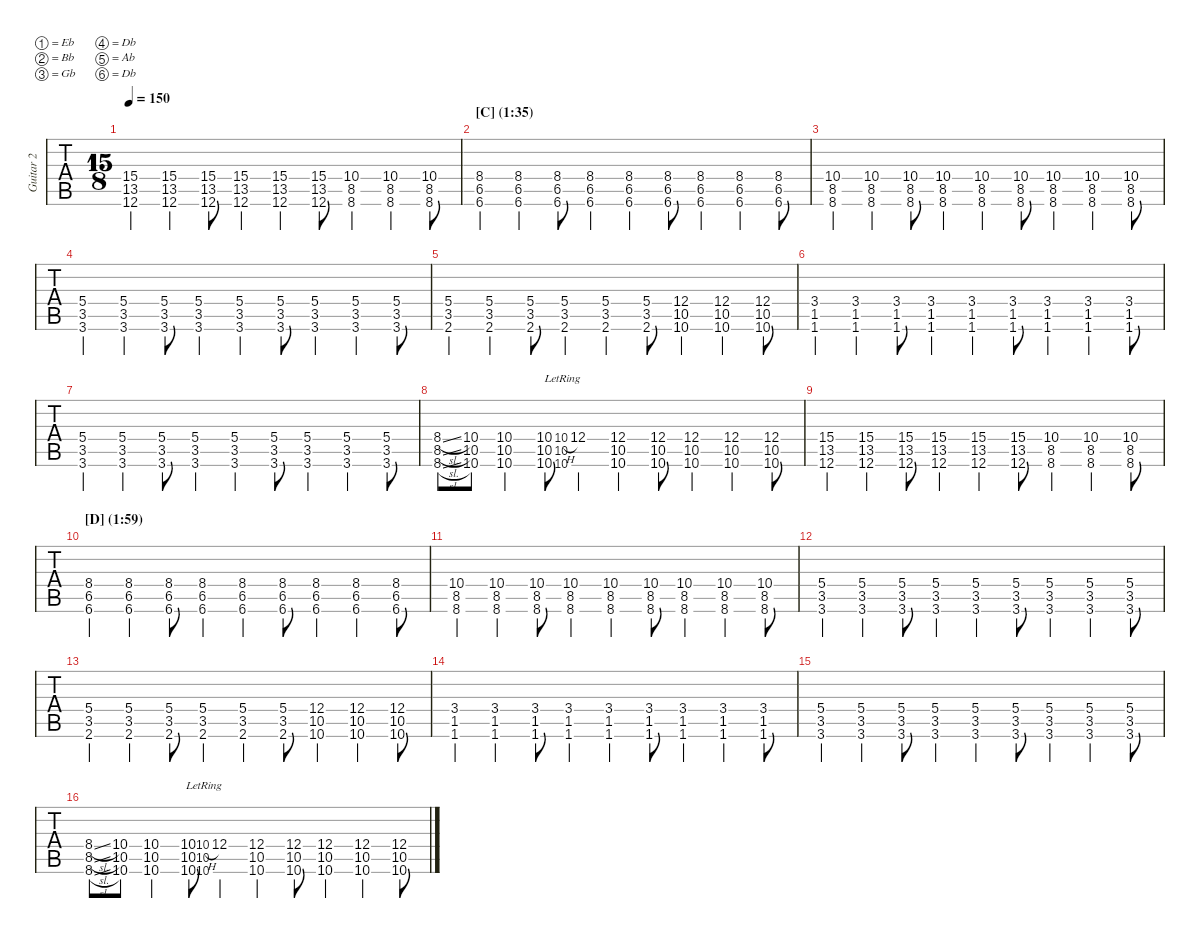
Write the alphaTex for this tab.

\defaultSystemsLayout 2
\hideDynamics
\bracketExtendMode nobrackets
\multiTrackTrackNamePolicy allsystems
\firstSystemTrackNameMode fullname
\otherSystemsTrackNameMode fullname
\otherSystemsTrackNameOrientation horizontal
\track ("Guitar 2" "Guitar 2") {instrument overdrivenguitar}
\staff {tabs}
\tuning (Eb4 Bb3 Gb3 Db3 Ab2 Db2)
\ts (15 8)
\scale
0.977121
\tempo 150
\accidentals auto
\clef g2
\ottava regular
\simile none
\ks aminor
(12.6{acc x} 15.4{acc #} 13.5{acc #}).4{dy mp} (12.6{acc x} 15.4{acc #} 13.5{acc #}).4 (12.6{acc x} 15.4{acc #} 13.5{acc #}).8 (12.6{acc x} 15.4{acc #} 13.5{acc #}).4 (12.6{acc x} 15.4{acc #} 13.5{acc #}).4 (12.6{acc x} 15.4{acc #} 13.5{acc #}).8 (10.4{acc #} 8.5{acc #} 8.6{acc #}).4 (10.4{acc #} 8.5{acc #} 8.6{acc #}).4 (10.4{acc #} 8.5{acc #} 8.6{acc #}).8 |
\section ("C" "(1:35)")
\scale
1.024 (6.6{acc #} 8.4{acc #} 6.5{acc #}).4{dy p} (6.6{acc #} 8.4{acc #} 6.5{acc #}).4 (6.6{acc #} 8.4{acc #} 6.5{acc #}).8 (6.6{acc #} 8.4{acc #} 6.5{acc #}).4 (6.6{acc #} 6.5{acc #} 8.4{acc #}).4 (6.6{acc #} 8.4{acc #} 6.5{acc #}).8 (6.6{acc #} 8.4{acc #} 6.5{acc #}).4 (6.6{acc #} 8.4{acc #} 6.5{acc #}).4 (6.6{acc #} 6.5{acc #} 8.4{acc #}).8 |
\scale
0.976004 (8.6{acc #} 10.4{acc #} 8.5{acc #}).4 (8.6{acc #} 10.4{acc #} 8.5{acc #}).4 (8.6{acc #} 10.4{acc #} 8.5{acc #}).8 (8.6{acc #} 10.4{acc #} 8.5{acc #}).4 (8.6{acc #} 8.5{acc #} 10.4{acc #}).4 (8.6{acc #} 10.4{acc #} 8.5{acc #}).8 (8.6{acc #} 10.4{acc #} 8.5{acc #}).4 (8.6{acc #} 10.4{acc #} 8.5{acc #}).4 (8.6{acc #} 8.5{acc #} 10.4{acc #}).8 |
\scale
1.02024 (3.6{acc #} 5.4{acc x} 3.5{acc #}).4 (3.6{acc #} 5.4{acc x} 3.5{acc #}).4 (3.6{acc #} 5.4{acc x} 3.5{acc #}).8 (3.6{acc #} 5.4{acc x} 3.5{acc #}).4 (3.6{acc #} 3.5{acc #} 5.4{acc x}).4 (3.6{acc #} 5.4{acc x} 3.5{acc #}).8 (3.6{acc #} 5.4{acc x} 3.5{acc #}).4 (3.6{acc #} 5.4{acc x} 3.5{acc #}).4 (3.6{acc #} 3.5{acc #} 5.4{acc x}).8 |
\scale
0.97976 (2.6{acc x} 5.4{acc x} 3.5{acc #}).4 (2.6{acc x} 5.4{acc x} 3.5{acc #}).4 (2.6{acc x} 5.4{acc x} 3.5{acc #}).8 (2.6{acc x} 5.4{acc x} 3.5{acc #}).4 (2.6{acc x} 3.5{acc #} 5.4{acc x}).4 (2.6{acc x} 5.4{acc x} 3.5{acc #}).8 (10.6{acc #} 12.4{acc x} 10.5{acc x}).4 (10.6{acc #} 12.4{acc x} 10.5{acc x}).4 (10.6{acc #} 10.5{acc x} 12.4{acc x}).8 |
\scale
1.02474 (1.6{acc #} 3.4{acc #} 1.5{acc #}).4 (1.6{acc #} 3.4{acc #} 1.5{acc #}).4 (1.6{acc #} 3.4{acc #} 1.5{acc #}).8 (1.6{acc #} 3.4{acc #} 1.5{acc #}).4 (1.6{acc #} 1.5{acc #} 3.4{acc #}).4 (1.6{acc #} 3.4{acc #} 1.5{acc #}).8 (1.6{acc #} 3.4{acc #} 1.5{acc #}).4 (1.6{acc #} 3.4{acc #} 1.5{acc #}).4 (1.6{acc #} 1.5{acc #} 3.4{acc #}).8 |
\scale
0.975259 (3.6{acc #} 5.4{acc x} 3.5{acc #}).4 (3.6{acc #} 5.4{acc x} 3.5{acc #}).4 (3.6{acc #} 5.4{acc x} 3.5{acc #}).8 (3.6{acc #} 5.4{acc x} 3.5{acc #}).4 (3.6{acc #} 3.5{acc #} 5.4{acc x}).4 (3.6{acc #} 5.4{acc x} 3.5{acc #}).8 (3.6{acc #} 5.4{acc x} 3.5{acc #}).4 (3.6{acc #} 5.4{acc x} 3.5{acc #}).4 (3.6{acc #} 3.5{acc #} 5.4{acc x}).8 |
\scale
1.02174 (8.6{sl acc #} 8.4{sl acc #} 8.5{sl acc #}).8 (10.6{acc #} 10.4{acc #} 10.5{acc x}).8 (10.6{acc #} 10.5{acc x} 10.4{acc #}).4 (10.6{acc #} 10.5{acc x} 10.4{acc #}).8 (10.6{lr acc #} 10.5{lr acc x} 10.4{h lr acc #}).8{gr onbeat} 12.4{lr acc x}.4 (10.6{acc #} 10.5{acc x} 12.4{acc x}).4 (10.6{acc #} 10.5{acc x} 12.4{acc x}).8 (10.6{acc #} 10.5{acc x} 12.4{acc x}).4 (10.6{acc #} 10.5{acc x} 12.4{acc x}).4 (10.6{acc #} 10.5{acc x} 12.4{acc x}).8 |
\scale
0.978255 (12.6{acc x} 15.4{acc #} 13.5{acc #}).4 (12.6{acc x} 15.4{acc #} 13.5{acc #}).4 (12.6{acc x} 15.4{acc #} 13.5{acc #}).8 (12.6{acc x} 15.4{acc #} 13.5{acc #}).4 (12.6{acc x} 15.4{acc #} 13.5{acc #}).4 (12.6{acc x} 15.4{acc #} 13.5{acc #}).8 (10.4{acc #} 8.5{acc #} 8.6{acc #}).4 (10.4{acc #} 8.5{acc #} 8.6{acc #}).4 (10.4{acc #} 8.5{acc #} 8.6{acc #}).8 |
\section ("D" "(1:59)")
\scale
1.024 (6.6{acc #} 8.4{acc #} 6.5{acc #}).4 (6.6{acc #} 8.4{acc #} 6.5{acc #}).4 (6.6{acc #} 8.4{acc #} 6.5{acc #}).8 (6.6{acc #} 8.4{acc #} 6.5{acc #}).4 (6.6{acc #} 6.5{acc #} 8.4{acc #}).4 (6.6{acc #} 8.4{acc #} 6.5{acc #}).8 (6.6{acc #} 8.4{acc #} 6.5{acc #}).4 (6.6{acc #} 8.4{acc #} 6.5{acc #}).4 (6.6{acc #} 6.5{acc #} 8.4{acc #}).8 |
\scale
0.976004 (8.6{acc #} 10.4{acc #} 8.5{acc #}).4 (8.6{acc #} 10.4{acc #} 8.5{acc #}).4 (8.6{acc #} 10.4{acc #} 8.5{acc #}).8 (8.6{acc #} 10.4{acc #} 8.5{acc #}).4 (8.6{acc #} 8.5{acc #} 10.4{acc #}).4 (8.6{acc #} 10.4{acc #} 8.5{acc #}).8 (8.6{acc #} 10.4{acc #} 8.5{acc #}).4 (8.6{acc #} 10.4{acc #} 8.5{acc #}).4 (8.6{acc #} 8.5{acc #} 10.4{acc #}).8 |
\scale
1.01982 (3.6{acc #} 5.4{acc x} 3.5{acc #}).4 (3.6{acc #} 5.4{acc x} 3.5{acc #}).4 (3.6{acc #} 5.4{acc x} 3.5{acc #}).8 (3.6{acc #} 5.4{acc x} 3.5{acc #}).4 (3.6{acc #} 3.5{acc #} 5.4{acc x}).4 (3.6{acc #} 5.4{acc x} 3.5{acc #}).8 (3.6{acc #} 5.4{acc x} 3.5{acc #}).4 (3.6{acc #} 5.4{acc x} 3.5{acc #}).4 (3.6{acc #} 3.5{acc #} 5.4{acc x}).8 |
\scale
0.980184 (2.6{acc x} 5.4{acc x} 3.5{acc #}).4 (2.6{acc x} 5.4{acc x} 3.5{acc #}).4 (2.6{acc x} 5.4{acc x} 3.5{acc #}).8 (2.6{acc x} 5.4{acc x} 3.5{acc #}).4 (2.6{acc x} 3.5{acc #} 5.4{acc x}).4 (2.6{acc x} 5.4{acc x} 3.5{acc #}).8 (10.6{acc #} 12.4{acc x} 10.5{acc x}).4 (10.6{acc #} 12.4{acc x} 10.5{acc x}).4 (10.6{acc #} 10.5{acc x} 12.4{acc x}).8 |
\scale
1.02133 (1.6{acc #} 3.4{acc #} 1.5{acc #}).4 (1.6{acc #} 3.4{acc #} 1.5{acc #}).4 (1.6{acc #} 3.4{acc #} 1.5{acc #}).8 (1.6{acc #} 3.4{acc #} 1.5{acc #}).4 (1.6{acc #} 1.5{acc #} 3.4{acc #}).4 (1.6{acc #} 3.4{acc #} 1.5{acc #}).8 (1.6{acc #} 3.4{acc #} 1.5{acc #}).4 (1.6{acc #} 3.4{acc #} 1.5{acc #}).4 (1.6{acc #} 1.5{acc #} 3.4{acc #}).8 |
\scale
0.97867 (3.6{acc #} 5.4{acc x} 3.5{acc #}).4 (3.6{acc #} 5.4{acc x} 3.5{acc #}).4 (3.6{acc #} 5.4{acc x} 3.5{acc #}).8 (3.6{acc #} 5.4{acc x} 3.5{acc #}).4 (3.6{acc #} 3.5{acc #} 5.4{acc x}).4 (3.6{acc #} 5.4{acc x} 3.5{acc #}).8 (3.6{acc #} 5.4{acc x} 3.5{acc #}).4 (3.6{acc #} 5.4{acc x} 3.5{acc #}).4 (3.6{acc #} 3.5{acc #} 5.4{acc x}).8 |
\scale
1.02175 (8.6{sl acc #} 8.4{sl acc #} 8.5{sl acc #}).8 (10.6{acc #} 10.4{acc #} 10.5{acc x}).8 (10.6{acc #} 10.5{acc x} 10.4{acc #}).4 (10.6{acc #} 10.5{acc x} 10.4{acc #}).8 (10.6{lr acc #} 10.5{lr acc x} 10.4{h lr acc #}).8{gr onbeat} 12.4{lr acc x}.4 (10.6{acc #} 10.5{acc x} 12.4{acc x}).4 (10.6{acc #} 10.5{acc x} 12.4{acc x}).8 (10.6{acc #} 10.5{acc x} 12.4{acc x}).4 (10.6{acc #} 10.5{acc x} 12.4{acc x}).4 (10.6{acc #} 10.5{acc x} 12.4{acc x}).8
